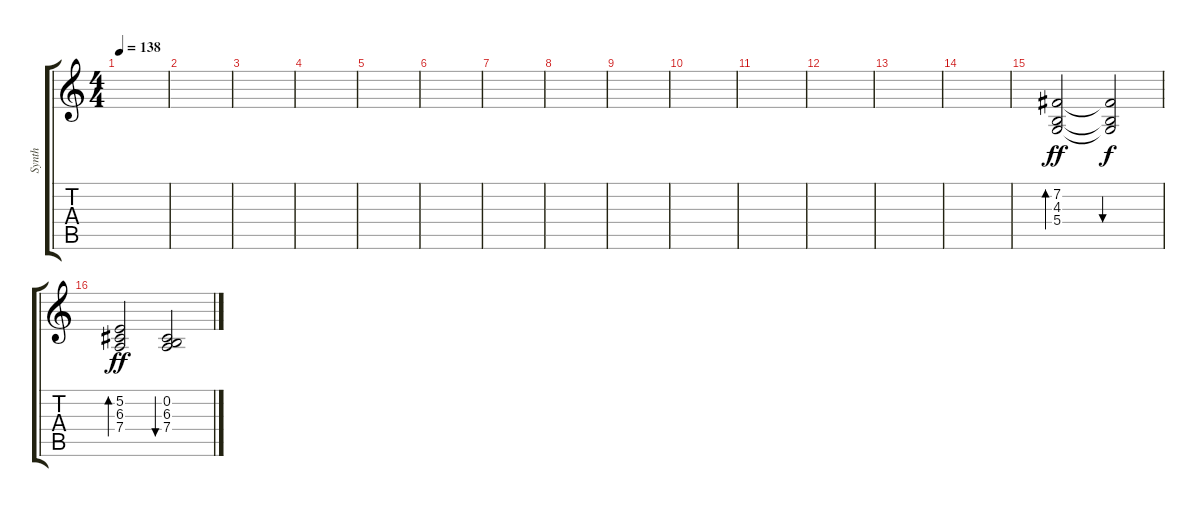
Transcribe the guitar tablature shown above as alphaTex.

\track ("Synth" "Synth") {instrument lead2sawtooth}
\staff {score tabs}
\tuning (E4 B3 G3 D3 A2 E2) {hide}
\ts (4 4)
\tempo 138
\clef g2
\ks c
|
|
|
|
|
|
|
|
|
|
|
|
|
|
(7.2 4.3 5.4).2{bd 120 dy ff} (7.2{t} 4.3{t} 5.4{t}).2{bu 120 dy f} |
(5.2 6.3 7.4).2{bd 120 dy ff} (0.2 6.3 7.4).2{bu 120}
